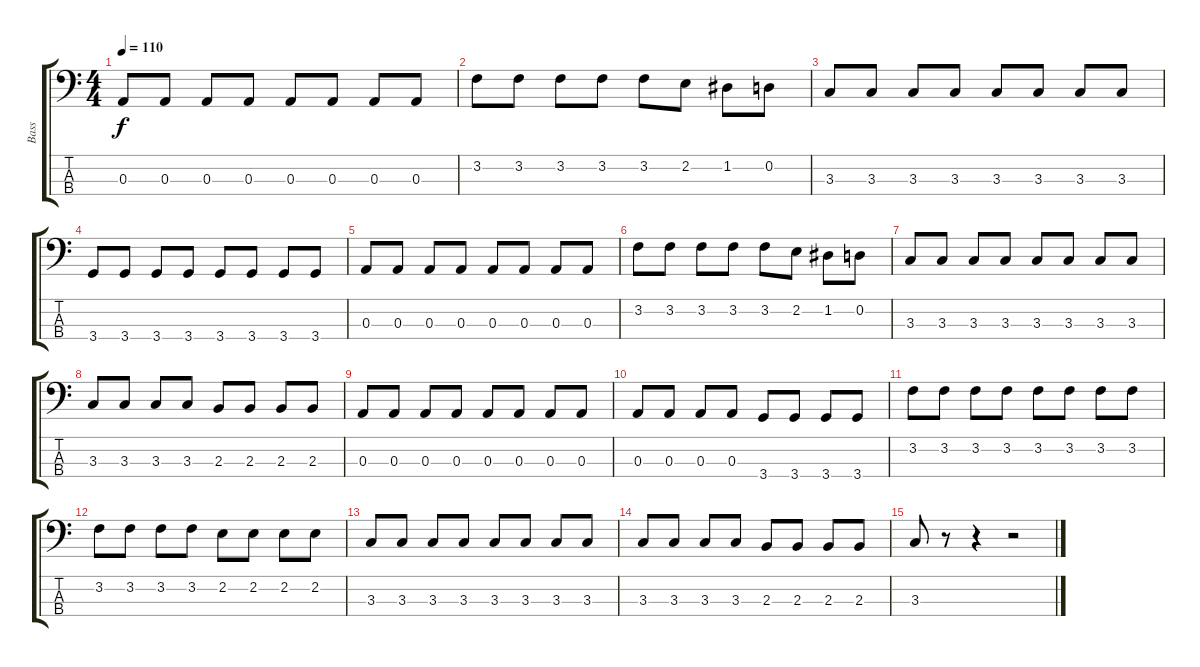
\track ("Bass" "Bass") {instrument electricbasspick}
\staff {score tabs}
\tuning (G2 D2 A1 E1) {hide}
\ts (4 4)
\tempo 110
\clef f4
\ks c
0.3.8{dy f} 0.3.8 0.3.8 0.3.8 0.3.8 0.3.8 0.3.8 0.3.8 |
3.2.8 3.2.8 3.2.8 3.2.8 3.2.8 2.2.8 1.2.8 0.2.8 |
3.3.8 3.3.8 3.3.8 3.3.8 3.3.8 3.3.8 3.3.8 3.3.8 |
3.4.8 3.4.8 3.4.8 3.4.8 3.4.8 3.4.8 3.4.8 3.4.8 |
0.3.8 0.3.8 0.3.8 0.3.8 0.3.8 0.3.8 0.3.8 0.3.8 |
3.2.8 3.2.8 3.2.8 3.2.8 3.2.8 2.2.8 1.2.8 0.2.8 |
3.3.8 3.3.8 3.3.8 3.3.8 3.3.8 3.3.8 3.3.8 3.3.8 |
3.3.8 3.3.8 3.3.8 3.3.8 2.3.8 2.3.8 2.3.8 2.3.8 |
0.3.8 0.3.8 0.3.8 0.3.8 0.3.8 0.3.8 0.3.8 0.3.8 |
0.3.8 0.3.8 0.3.8 0.3.8 3.4.8 3.4.8 3.4.8 3.4.8 |
3.2.8 3.2.8 3.2.8 3.2.8 3.2.8 3.2.8 3.2.8 3.2.8 |
3.2.8 3.2.8 3.2.8 3.2.8 2.2.8 2.2.8 2.2.8 2.2.8 |
3.3.8 3.3.8 3.3.8 3.3.8 3.3.8 3.3.8 3.3.8 3.3.8 |
3.3.8 3.3.8 3.3.8 3.3.8 2.3.8 2.3.8 2.3.8 2.3.8 |
3.3.8 r.8 r.4 r.2
